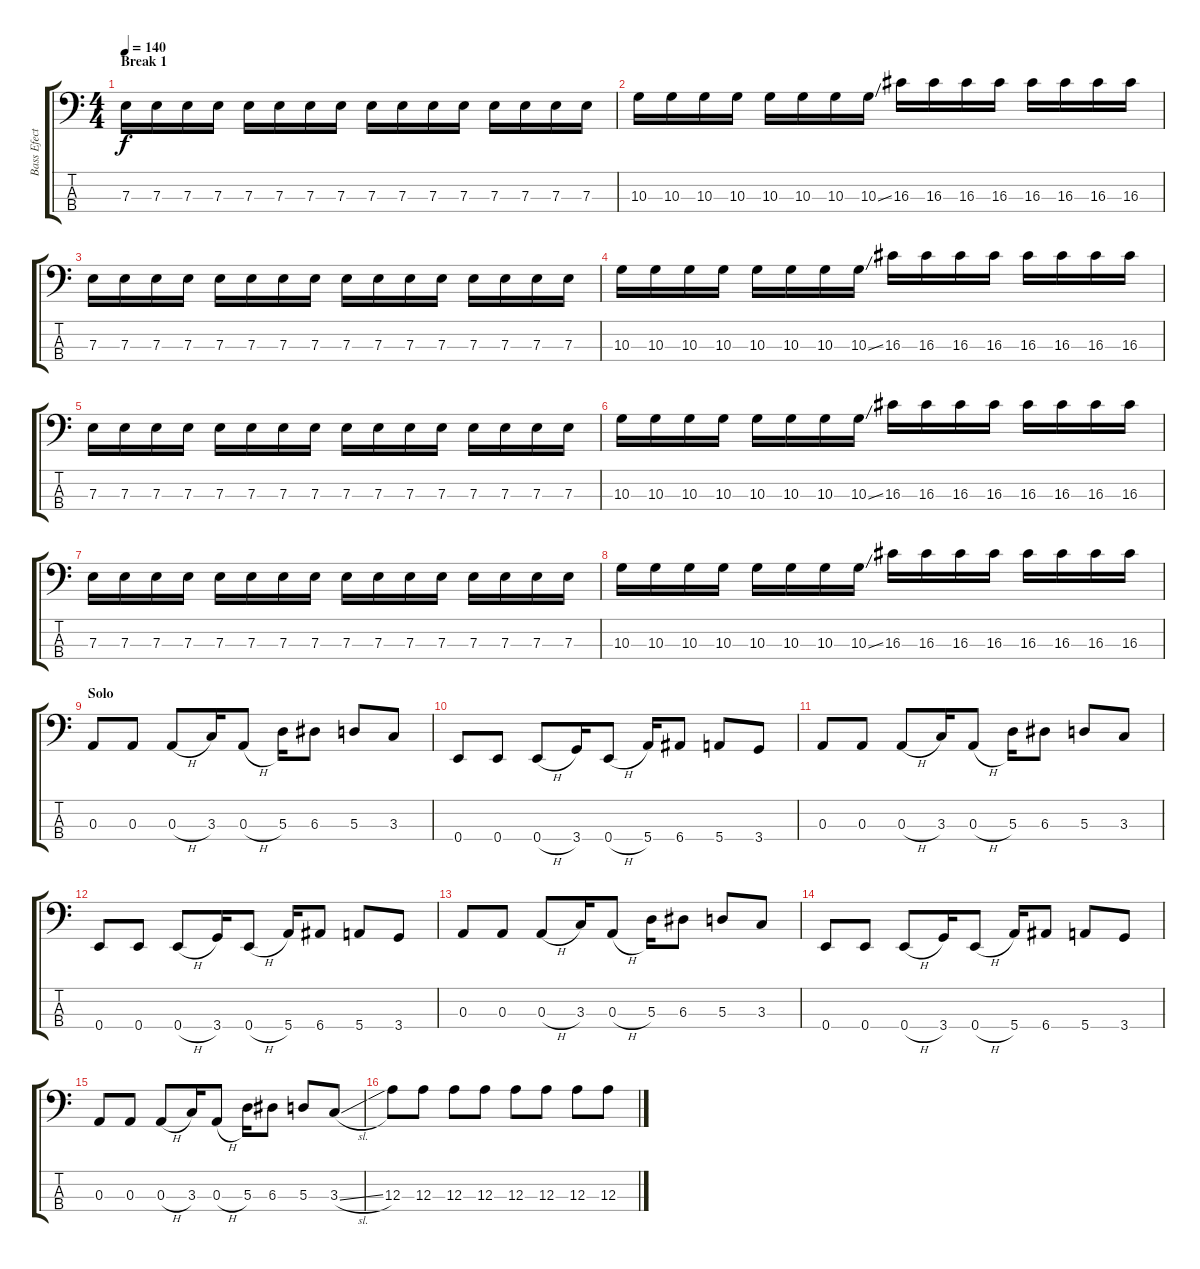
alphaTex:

\track ("Bass Efect" "Bass Efect") {instrument overdrivenguitar}
\staff {score tabs}
\tuning (G2 D2 A1 E1) {hide}
\ts (4 4)
\section ("" "Break 1")
\tempo 140
\clef f4
\ks c
7.3.16{dy f} 7.3.16 7.3.16 7.3.16 7.3.16 7.3.16 7.3.16 7.3.16 7.3.16 7.3.16 7.3.16 7.3.16 7.3.16 7.3.16 7.3.16 7.3.16 |
10.3.16 10.3.16 10.3.16 10.3.16 10.3.16 10.3.16 10.3.16 10.3{ss}.16 16.3.16 16.3.16 16.3.16 16.3.16 16.3.16 16.3.16 16.3.16 16.3.16 |
7.3.16 7.3.16 7.3.16 7.3.16 7.3.16 7.3.16 7.3.16 7.3.16 7.3.16 7.3.16 7.3.16 7.3.16 7.3.16 7.3.16 7.3.16 7.3.16 |
10.3.16 10.3.16 10.3.16 10.3.16 10.3.16 10.3.16 10.3.16 10.3{ss}.16 16.3.16 16.3.16 16.3.16 16.3.16 16.3.16 16.3.16 16.3.16 16.3.16 |
7.3.16 7.3.16 7.3.16 7.3.16 7.3.16 7.3.16 7.3.16 7.3.16 7.3.16 7.3.16 7.3.16 7.3.16 7.3.16 7.3.16 7.3.16 7.3.16 |
10.3.16 10.3.16 10.3.16 10.3.16 10.3.16 10.3.16 10.3.16 10.3{ss}.16 16.3.16 16.3.16 16.3.16 16.3.16 16.3.16 16.3.16 16.3.16 16.3.16 |
7.3.16 7.3.16 7.3.16 7.3.16 7.3.16 7.3.16 7.3.16 7.3.16 7.3.16 7.3.16 7.3.16 7.3.16 7.3.16 7.3.16 7.3.16 7.3.16 |
10.3.16 10.3.16 10.3.16 10.3.16 10.3.16 10.3.16 10.3.16 10.3{ss}.16 16.3.16 16.3.16 16.3.16 16.3.16 16.3.16 16.3.16 16.3.16 16.3.16 |
\section ("" "Solo")
0.3.8 0.3.8 0.3{h}.8 3.3.16 0.3{h}.8 5.3.16 6.3.8 5.3.8 3.3.8 |
0.4.8 0.4.8 0.4{h}.8 3.4.16 0.4{h}.8 5.4.16 6.4.8 5.4.8 3.4.8 |
0.3.8 0.3.8 0.3{h}.8 3.3.16 0.3{h}.8 5.3.16 6.3.8 5.3.8 3.3.8 |
0.4.8 0.4.8 0.4{h}.8 3.4.16 0.4{h}.8 5.4.16 6.4.8 5.4.8 3.4.8 |
0.3.8 0.3.8 0.3{h}.8 3.3.16 0.3{h}.8 5.3.16 6.3.8 5.3.8 3.3.8 |
0.4.8 0.4.8 0.4{h}.8 3.4.16 0.4{h}.8 5.4.16 6.4.8 5.4.8 3.4.8 |
0.3.8 0.3.8 0.3{h}.8 3.3.16 0.3{h}.8 5.3.16 6.3.8 5.3.8 3.3{sl}.8 |
12.3.8 12.3.8 12.3.8 12.3.8 12.3.8 12.3.8 12.3.8 12.3.8
